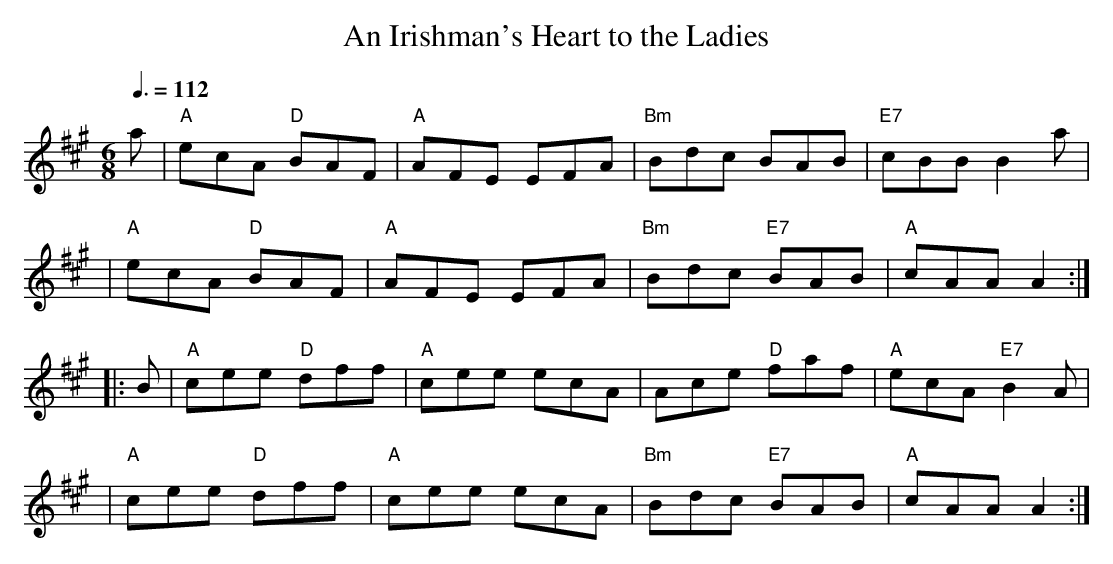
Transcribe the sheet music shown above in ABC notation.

X:1
T: An Irishman's Heart to the Ladies
M: 6/8
L: 1/8
Q: 3/8=112
K: A
a \
| "A"ecA "D"BAF | "A"AFE EFA | "Bm"Bdc BAB | "E7"cBB B2a |
| "A"ecA "D"BAF | "A"AFE EFA | "Bm"Bdc "E7"BAB | "A"cAA A2 :|
|: B \
| "A"cee "D"dff | "A"cee ecA | Ace "D"faf | "A"ecA "E7"B2A |
| "A"cee "D"dff | "A"cee ecA | "Bm"Bdc "E7"BAB | "A"cAA A2 :|
